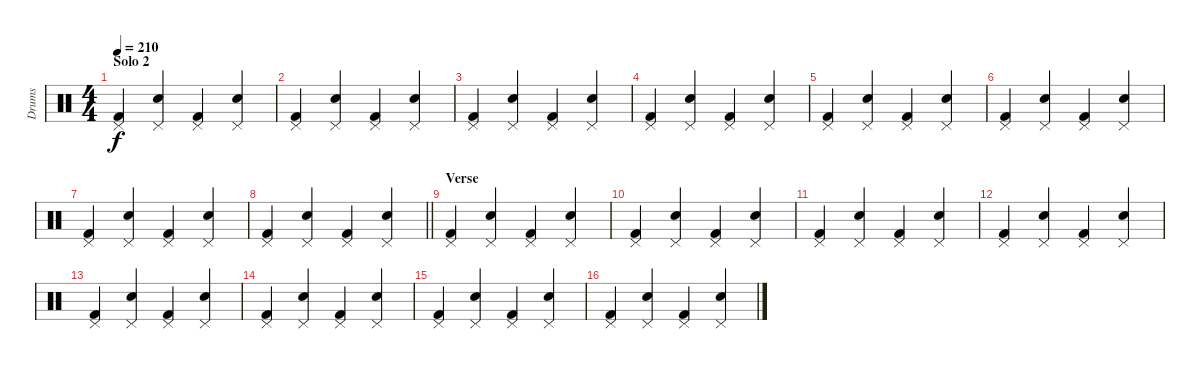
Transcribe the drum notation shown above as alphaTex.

\track ("Drums" "Drums") {instrument percussion}
\staff {score}
\articulation defaults
\ts (4 4)
\section ("" "Solo 2")
\tempo 210
\clef neutral
\ks c
("Pedal Hi-Hat (hit)" "Kick (hit) 2").4{dy f} ("Pedal Hi-Hat (hit)" "Electric Snare (hit)").4 ("Pedal Hi-Hat (hit)" "Kick (hit) 2").4 ("Pedal Hi-Hat (hit)" "Electric Snare (hit)").4 |
("Pedal Hi-Hat (hit)" "Kick (hit) 2").4 ("Pedal Hi-Hat (hit)" "Electric Snare (hit)").4 ("Pedal Hi-Hat (hit)" "Kick (hit) 2").4 ("Pedal Hi-Hat (hit)" "Electric Snare (hit)").4 |
("Pedal Hi-Hat (hit)" "Kick (hit) 2").4 ("Pedal Hi-Hat (hit)" "Electric Snare (hit)").4 ("Pedal Hi-Hat (hit)" "Kick (hit) 2").4 ("Pedal Hi-Hat (hit)" "Electric Snare (hit)").4 |
("Pedal Hi-Hat (hit)" "Kick (hit) 2").4 ("Pedal Hi-Hat (hit)" "Electric Snare (hit)").4 ("Pedal Hi-Hat (hit)" "Kick (hit) 2").4 ("Pedal Hi-Hat (hit)" "Electric Snare (hit)").4 |
("Pedal Hi-Hat (hit)" "Kick (hit) 2").4 ("Pedal Hi-Hat (hit)" "Electric Snare (hit)").4 ("Pedal Hi-Hat (hit)" "Kick (hit) 2").4 ("Pedal Hi-Hat (hit)" "Electric Snare (hit)").4 |
("Pedal Hi-Hat (hit)" "Kick (hit) 2").4 ("Pedal Hi-Hat (hit)" "Electric Snare (hit)").4 ("Pedal Hi-Hat (hit)" "Kick (hit) 2").4 ("Pedal Hi-Hat (hit)" "Electric Snare (hit)").4 |
("Pedal Hi-Hat (hit)" "Kick (hit) 2").4 ("Pedal Hi-Hat (hit)" "Electric Snare (hit)").4 ("Pedal Hi-Hat (hit)" "Kick (hit) 2").4 ("Pedal Hi-Hat (hit)" "Electric Snare (hit)").4 |
\barLineRight lightlight
("Pedal Hi-Hat (hit)" "Kick (hit) 2").4 ("Pedal Hi-Hat (hit)" "Electric Snare (hit)").4 ("Pedal Hi-Hat (hit)" "Kick (hit) 2").4 ("Pedal Hi-Hat (hit)" "Electric Snare (hit)").4 |
\section ("" "Verse")
("Pedal Hi-Hat (hit)" "Kick (hit) 2").4 ("Pedal Hi-Hat (hit)" "Electric Snare (hit)").4 ("Pedal Hi-Hat (hit)" "Kick (hit) 2").4 ("Pedal Hi-Hat (hit)" "Electric Snare (hit)").4 |
("Pedal Hi-Hat (hit)" "Kick (hit) 2").4 ("Pedal Hi-Hat (hit)" "Electric Snare (hit)").4 ("Pedal Hi-Hat (hit)" "Kick (hit) 2").4 ("Pedal Hi-Hat (hit)" "Electric Snare (hit)").4 |
("Pedal Hi-Hat (hit)" "Kick (hit) 2").4 ("Pedal Hi-Hat (hit)" "Electric Snare (hit)").4 ("Pedal Hi-Hat (hit)" "Kick (hit) 2").4 ("Pedal Hi-Hat (hit)" "Electric Snare (hit)").4 |
("Pedal Hi-Hat (hit)" "Kick (hit) 2").4 ("Pedal Hi-Hat (hit)" "Electric Snare (hit)").4 ("Pedal Hi-Hat (hit)" "Kick (hit) 2").4 ("Pedal Hi-Hat (hit)" "Electric Snare (hit)").4 |
("Pedal Hi-Hat (hit)" "Kick (hit) 2").4 ("Pedal Hi-Hat (hit)" "Electric Snare (hit)").4 ("Pedal Hi-Hat (hit)" "Kick (hit) 2").4 ("Pedal Hi-Hat (hit)" "Electric Snare (hit)").4 |
("Pedal Hi-Hat (hit)" "Kick (hit) 2").4 ("Pedal Hi-Hat (hit)" "Electric Snare (hit)").4 ("Pedal Hi-Hat (hit)" "Kick (hit) 2").4 ("Pedal Hi-Hat (hit)" "Electric Snare (hit)").4 |
("Pedal Hi-Hat (hit)" "Kick (hit) 2").4 ("Pedal Hi-Hat (hit)" "Electric Snare (hit)").4 ("Pedal Hi-Hat (hit)" "Kick (hit) 2").4 ("Pedal Hi-Hat (hit)" "Electric Snare (hit)").4 |
("Pedal Hi-Hat (hit)" "Kick (hit) 2").4 ("Pedal Hi-Hat (hit)" "Electric Snare (hit)").4 ("Pedal Hi-Hat (hit)" "Kick (hit) 2").4 ("Pedal Hi-Hat (hit)" "Electric Snare (hit)").4
